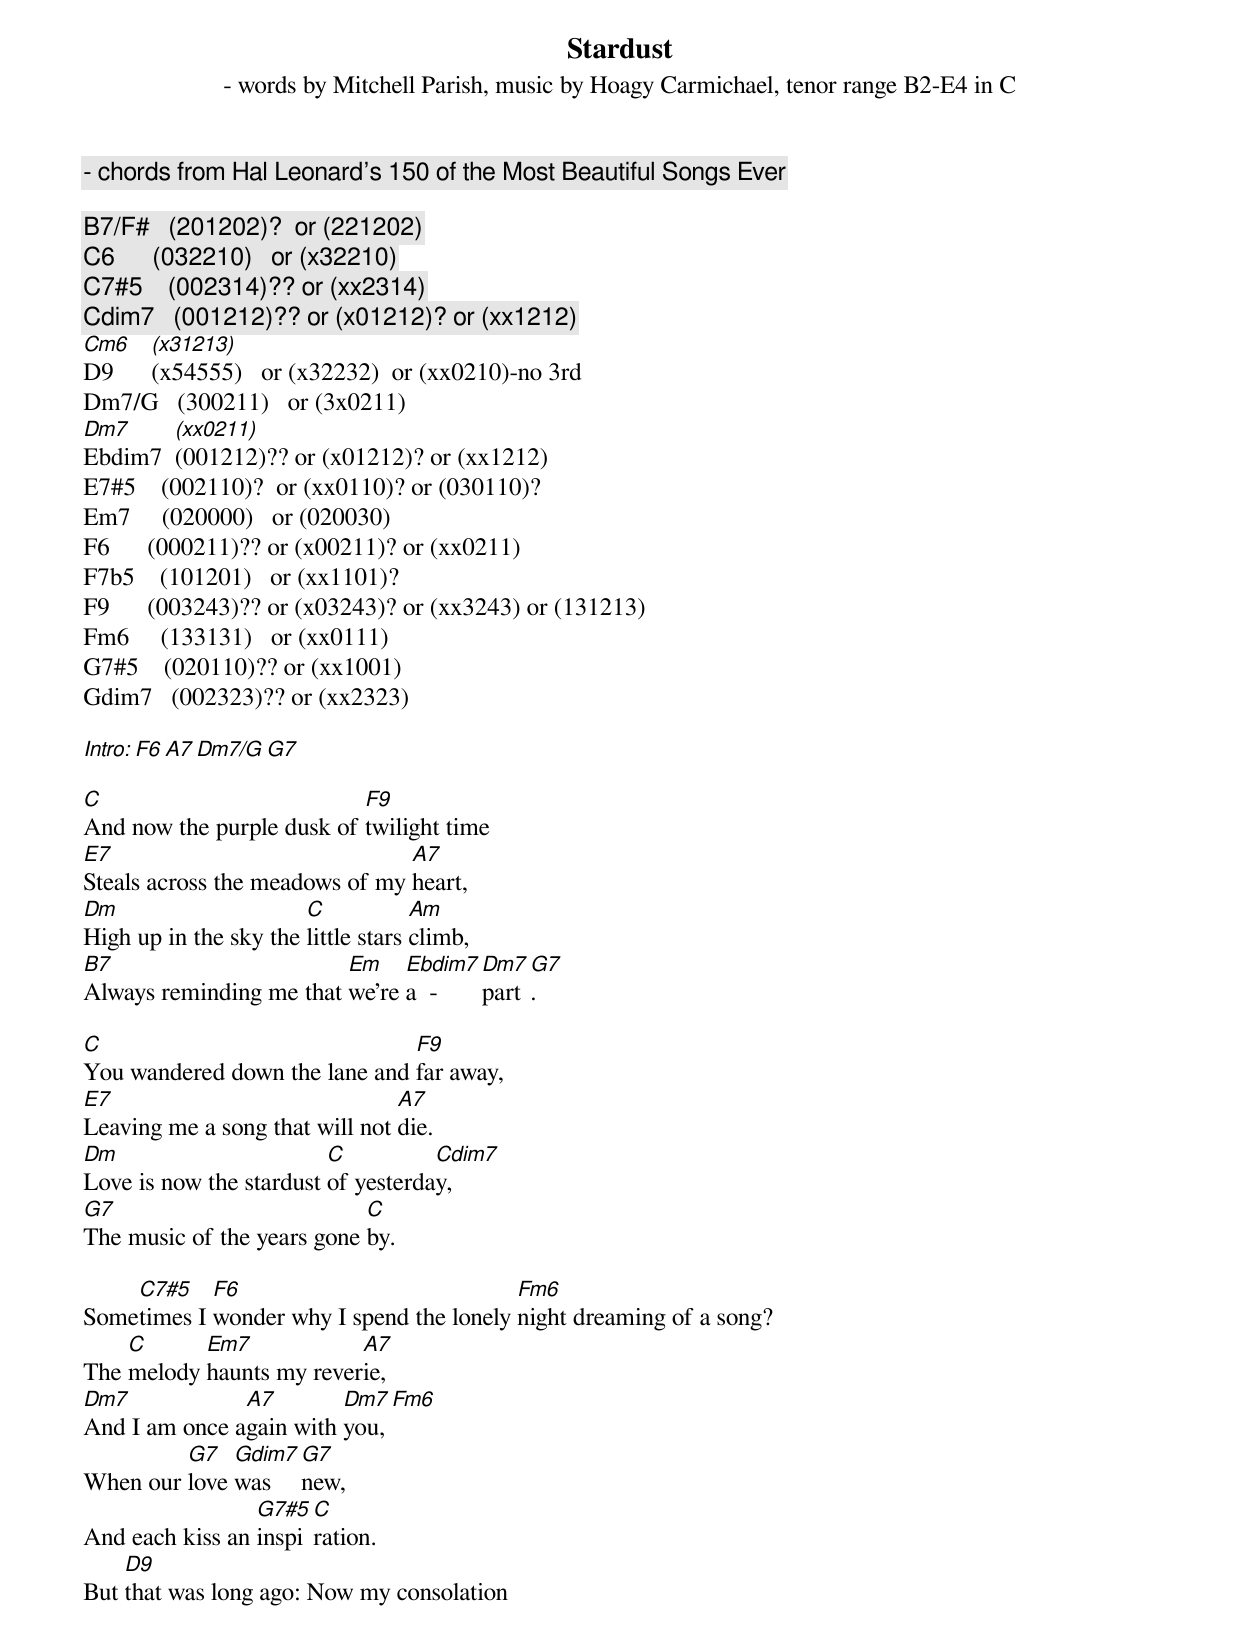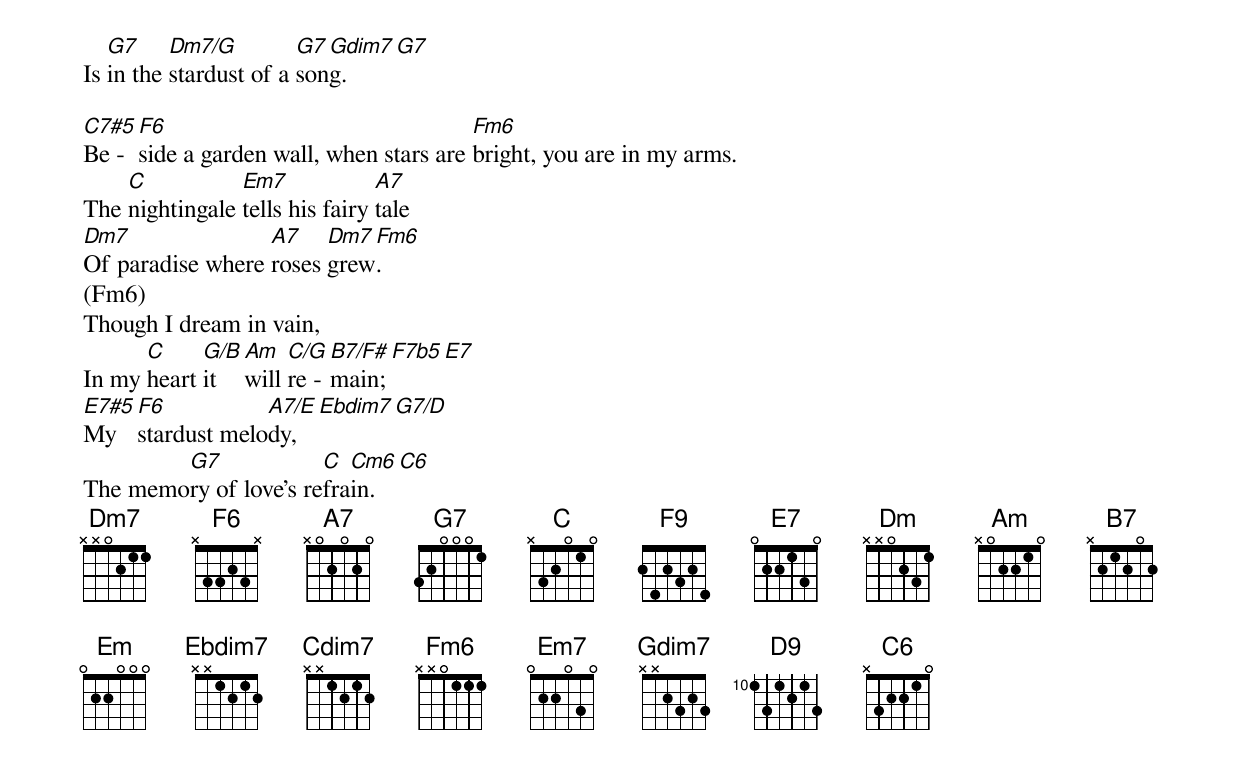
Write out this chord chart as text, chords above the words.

Stardust
 - words by Mitchell Parish, music by Hoagy Carmichael, tenor range B2-E4 in C
 - chords from Hal Leonard's 150 of the Most Beautiful Songs Ever

B7/F#   (201202)?  or (221202)
C6      (032210)   or (x32210)
C7#5    (002314)?? or (xx2314)
Cdim7   (001212)?? or (x01212)? or (xx1212)
Cm6     (x31213)
D9      (x54555)   or (x32232)  or (xx0210)-no 3rd
Dm7/G   (300211)   or (3x0211)
Dm7     (xx0211)
Ebdim7  (001212)?? or (x01212)? or (xx1212)
E7#5    (002110)?  or (xx0110)? or (030110)?
Em7     (020000)   or (020030)
F6      (000211)?? or (x00211)? or (xx0211)
F7b5    (101201)   or (xx1101)?
F9      (003243)?? or (x03243)? or (xx3243) or (131213)
Fm6     (133131)   or (xx0111)
G7#5    (020110)?? or (xx1001)
Gdim7   (002323)?? or (xx2323)

Intro:  F6    A7    Dm7/G  G7

C                          F9
And now the purple dusk of twilight time
E7                              A7
Steals across the meadows of my heart,
Dm                     C            Am
High up in the sky the little stars climb,
B7                       Em    Ebdim7 Dm7 G7
Always reminding me that we're a  -   part.

C                              F9
You wandered down the lane and far away,
E7                              A7
Leaving me a song that will not die.
Dm                       C          Cdim7
Love is now the stardust of yesterday,
G7                          C
The music of the years gone by.

    C7#5    F6                            Fm6
Sometimes I wonder why I spend the lonely night dreaming of a song?
    C      Em7            A7
The melody haunts my reverie,
Dm7            A7        Dm7  Fm6
And I am once again with you,
         G7   Gdim7 G7
When our love was   new,
                 G7#5 C
And each kiss an inspiration.
    D9
But that was long ago: Now my consolation
   G7     Dm7/G         G7 Gdim7 G7
Is in the stardust of a song.

C7#5 F6                                 Fm6
Be - side a garden wall, when stars are bright, you are in my arms.
    C           Em7             A7
The nightingale tells his fairy tale
Dm7               A7    Dm7 Fm6
Of paradise where roses grew.
(Fm6)
Though I dream in vain,
      C     G/B Am   C/G  B7/F#  F7b5  E7
In my heart it  will re - main;
E7#5 F6           A7/E  Ebdim7  G7/D
My   stardust melody,
        G7             C  Cm6 C6
The memory of love's refrain.
